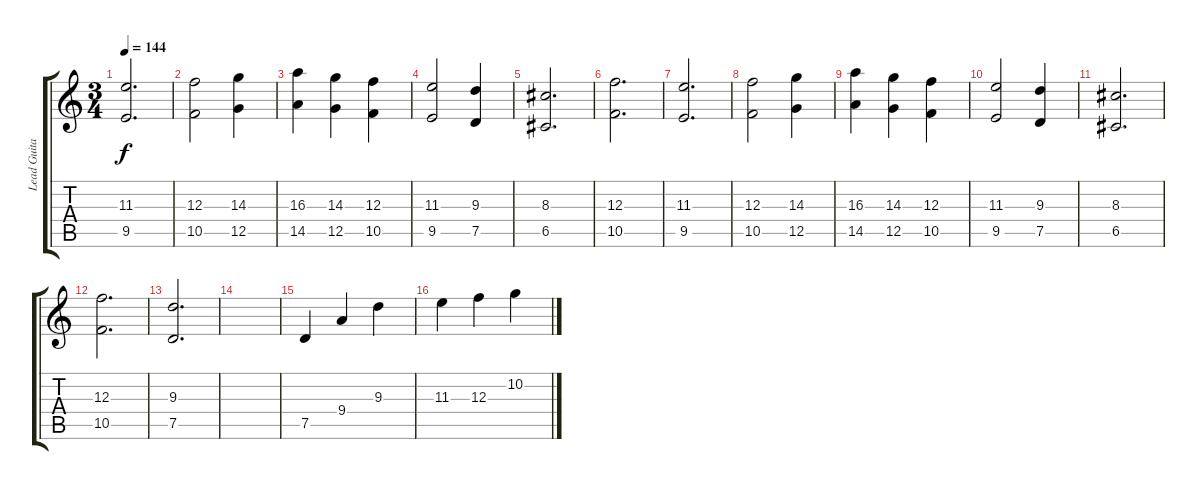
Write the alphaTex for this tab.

\track ("Lead Guitar" "Lead Guita") {instrument distortionguitar}
\staff {score tabs}
\tuning (D4 A3 F3 C3 G2 C2) {hide}
\ts (3 4)
\tempo 144
\clef g2
\ks c
(11.3 9.5).2{d dy f} |
(12.3 10.5).2 (14.3 12.5).4 |
(16.3 14.5).4 (14.3 12.5).4 (12.3 10.5).4 |
(11.3 9.5).2 (9.3 7.5).4 |
(8.3 6.5).2{d} |
(12.3 10.5).2{d} |
(11.3 9.5).2{d} |
(12.3 10.5).2 (14.3 12.5).4 |
(16.3 14.5).4 (14.3 12.5).4 (12.3 10.5).4 |
(11.3 9.5).2 (9.3 7.5).4 |
(8.3 6.5).2{d} |
(12.3 10.5).2{d} |
(9.3 7.5).2{d} |
|
7.5.4 9.4.4 9.3.4 |
11.3.4 12.3.4 10.2.4
